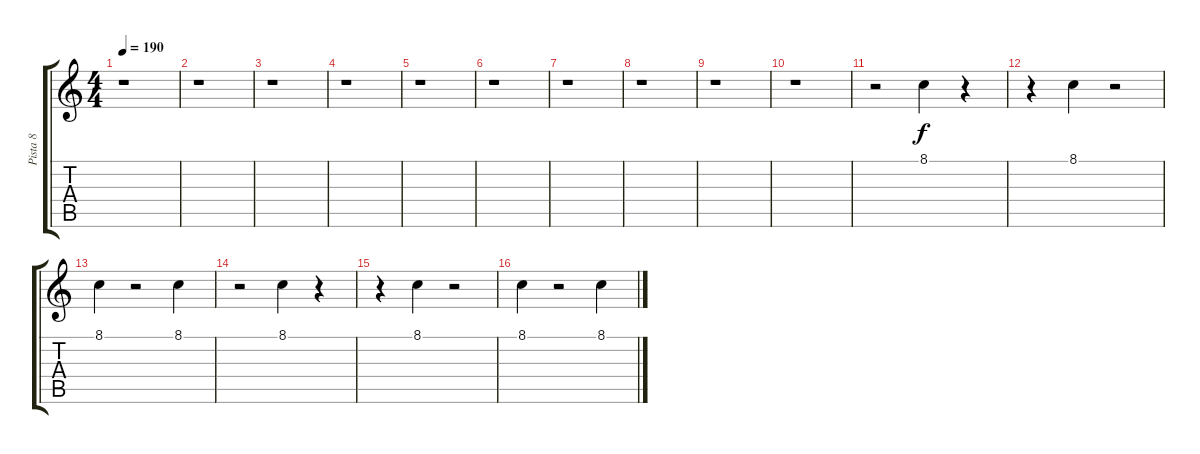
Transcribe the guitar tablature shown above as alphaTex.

\track ("Pista 8" "Pista 8") {instrument tubularbells}
\staff {score tabs}
\tuning (E4 B3 G3 D3 A2 E2) {hide}
\ts (4 4)
\tempo 190
\clef g2
\ks c
r.1{dy f} |
r.1 |
r.1 |
r.1 |
r.1 |
r.1 |
r.1 |
r.1 |
r.1 |
r.1 |
r.2 8.1.4 r.4 |
r.4 8.1.4 r.2 |
8.1.4 r.2 8.1.4 |
r.2 8.1.4 r.4 |
r.4 8.1.4 r.2 |
8.1.4 r.2 8.1.4
